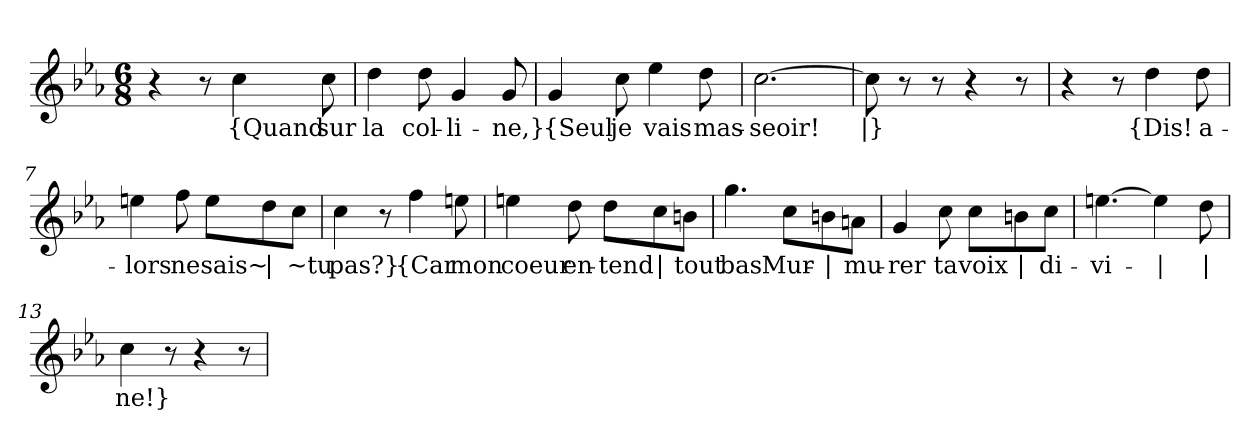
**kern	**text
*part1	*part1
*staff1	*staff1
*clefG2	*
*k[b-e-a-]	*
*M6/8	*
=1	=1
4r	.
8r	.
!	!LO:LY:b
4cc\	{Quand
!	!LO:LY:b
8cc\	sur
=2	=2
!	!LO:LY:b
4dd\	la
!	!LO:LY:b
8dd\	col-
!	!LO:LY:b
4g/	-li-
!	!LO:LY:b
8g/	-ne,}
=3	=3
!	!LO:LY:b
4g/	{Seul
!	!LO:LY:b
8cc\	je
!	!LO:LY:b
4ee-\	vais
!	!LO:LY:b
8dd\	mas-
=4	=4
!	!LO:LY:b
[2.cc\	-seoir!
=5	=5
!	!LO:LY:b
8cc\]	|}
8r	.
8r	.
4r	.
8r	.
=6	=6
4r	.
8r	.
!	!LO:LY:b
4dd\	{Dis!
!	!LO:LY:b
8dd\	a-
=7	=7
!	!LO:LY:b
4een\	-lors
!	!LO:LY:b
8ff\	ne
!	!LO:LY:b
8ee\L	sais~
!	!LO:LY:b
8dd\	|
!	!LO:LY:b
8cc\J	~tu
!!LO:LB:g=z
=8	=8
!	!LO:LY:b
4cc\	pas?}
8r	.
!	!LO:LY:b
4ff\	{Car
!	!LO:LY:b
8een\	mon
=9	=9
!	!LO:LY:b
4een\	coeur
!	!LO:LY:b
8dd\	en-
!	!LO:LY:b
8dd\L	-tend
!	!LO:LY:b
8cc\	|
!	!LO:LY:b
8bn\J	tout
=10	=10
!	!LO:LY:b
4.gg\	bas
!	!LO:LY:b
8cc\L	Mur-
!	!LO:LY:b
8bn\	|
!	!LO:LY:b
8an\J	-mu-
=11	=11
!	!LO:LY:b
4g/	-rer
!	!LO:LY:b
8cc\	ta
!	!LO:LY:b
8cc\L	voix
!	!LO:LY:b
8bn\	|
!	!LO:LY:b
8cc\J	di-
=12	=12
!	!LO:LY:b
[4.een\	-vi-
!	!LO:LY:b
4ee\]	|
!	!LO:LY:b
8dd\	|
=13	=13
!	!LO:LY:b
4cc\	-ne!}
8r	.
4r	.
8r	.
=	=
*-	*-
